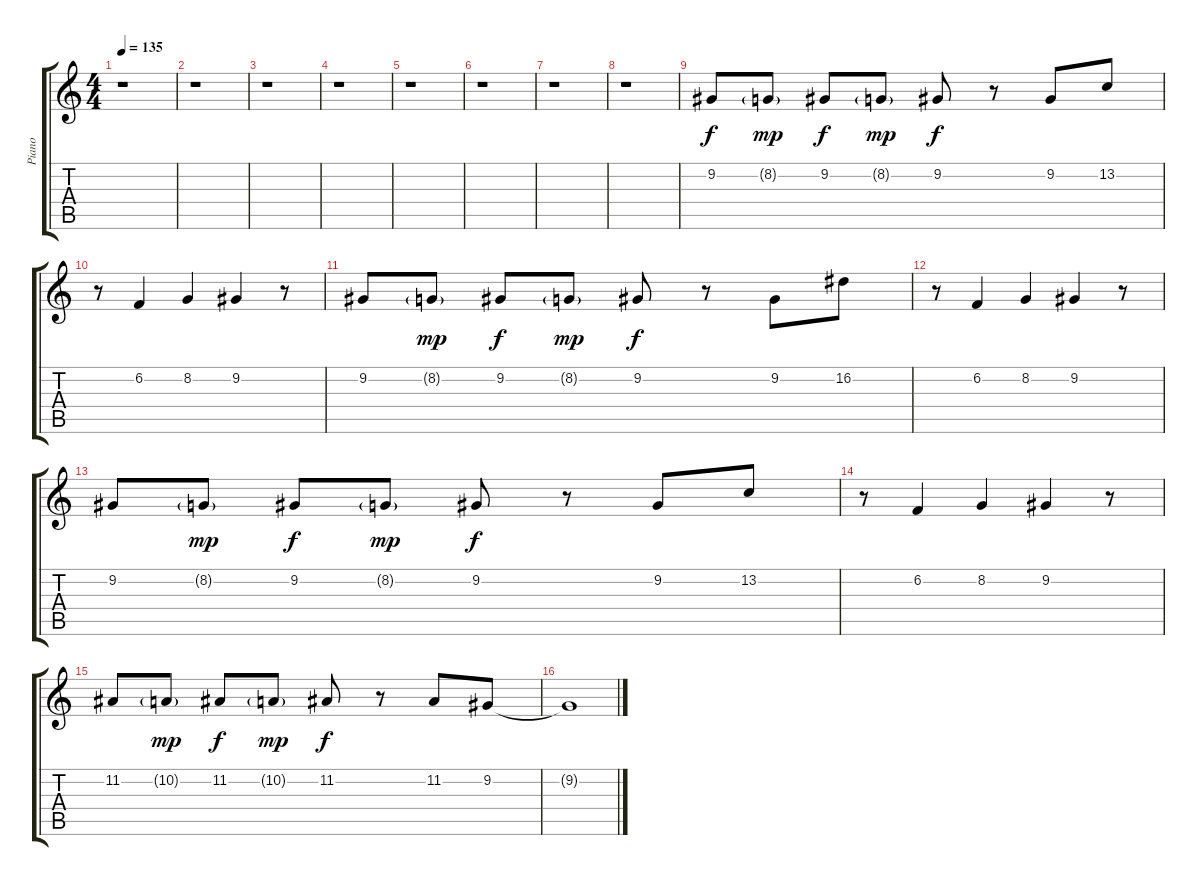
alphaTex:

\track ("Piano" "Piano") {instrument acousticgrandpiano}
\staff {score tabs}
\tuning (E4 B3 G3 D3 A2 E2) {hide}
\ts (4 4)
\tempo 135
\clef g2
\ks c
r.1{dy f} |
r.1 |
r.1 |
r.1 |
r.1 |
r.1 |
r.1 |
r.1 |
9.2.8 8.2{g}.8{dy mp} 9.2.8{dy f} 8.2{g}.8{dy mp} 9.2.8{dy f} r.8 9.2.8 13.2.8 |
r.8 6.2.4 8.2.4 9.2.4 r.8 |
9.2.8 8.2{g}.8{dy mp} 9.2.8{dy f} 8.2{g}.8{dy mp} 9.2.8{dy f} r.8 9.2.8 16.2.8 |
r.8 6.2.4 8.2.4 9.2.4 r.8 |
9.2.8 8.2{g}.8{dy mp} 9.2.8{dy f} 8.2{g}.8{dy mp} 9.2.8{dy f} r.8 9.2.8 13.2.8 |
r.8 6.2.4 8.2.4 9.2.4 r.8 |
11.2.8 10.2{g}.8{dy mp} 11.2.8{dy f} 10.2{g}.8{dy mp} 11.2.8{dy f} r.8 11.2.8 9.2.8 |
9.2{t}.1
